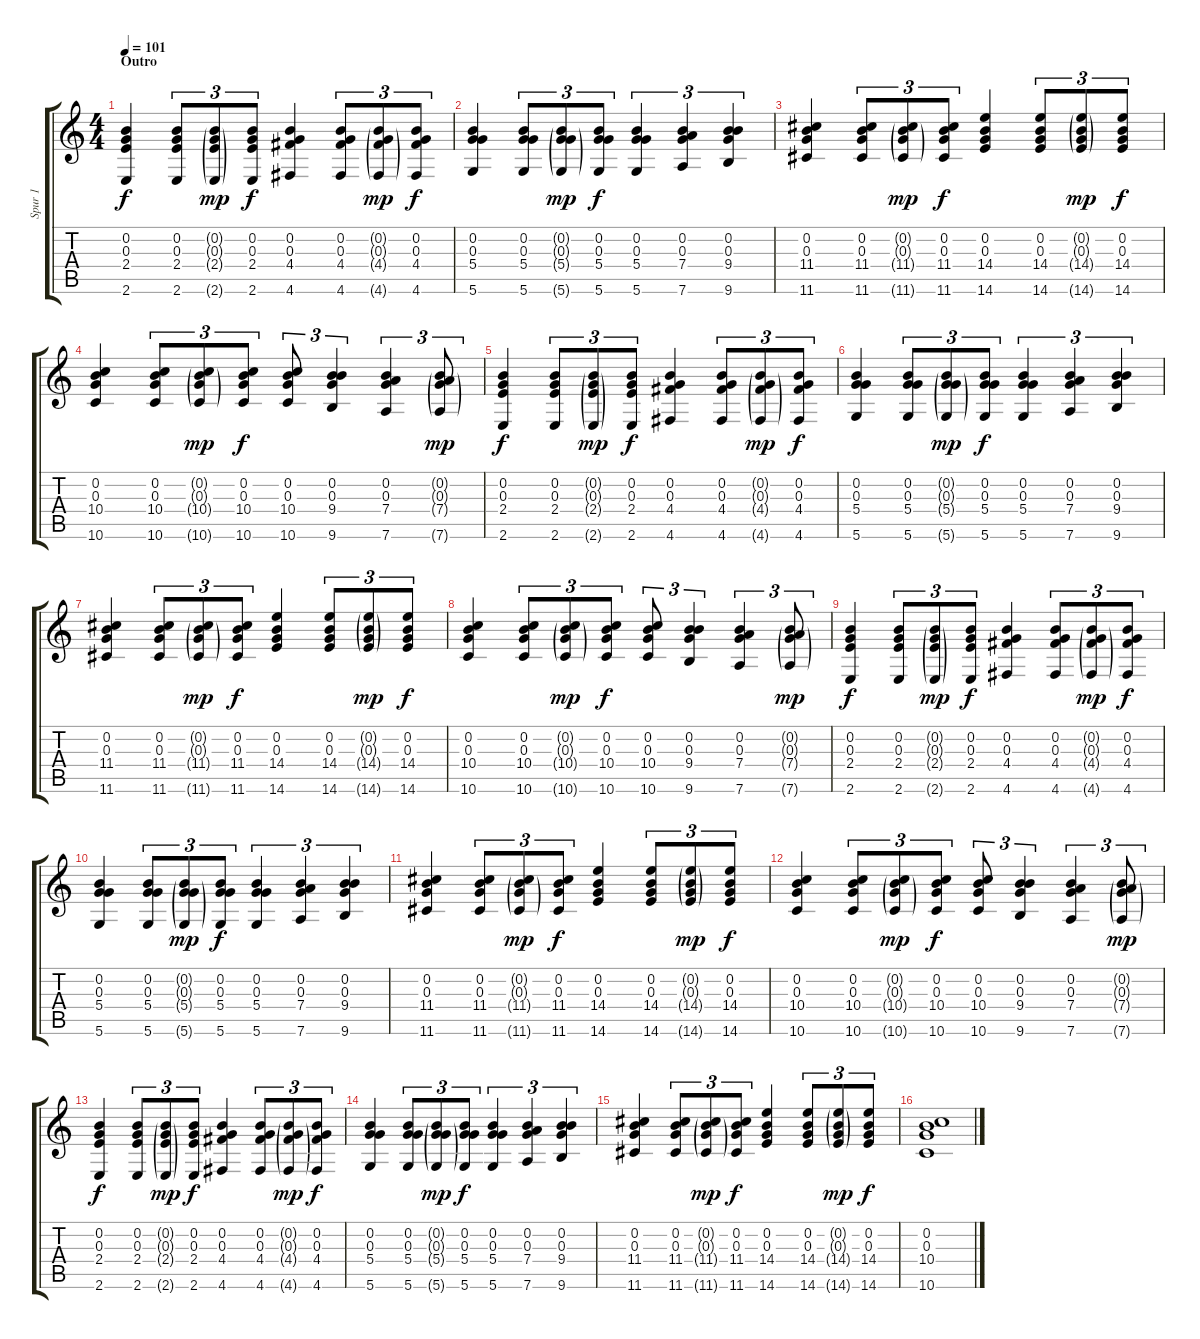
\track ("Spur 1" "Spur 1") {instrument acousticguitarsteel}
\staff {score tabs}
\tuning (D4 B3 G3 D3 G2 D2) {hide}
\ts (4 4)
\section ("" "Outro")
\tempo 101
\clef g2
\ks c
(0.2 0.3 2.4 2.6).4{dy f} (0.2 0.3 2.4 2.6).8{tu (3 2)} (0.2{g} 0.3{g} 2.4{g} 2.6{g}).8{tu (3 2) dy mp} (0.2 0.3 2.4 2.6).8{tu (3 2) dy f} (0.2 0.3 4.4 4.6).4 (0.2 0.3 4.4 4.6).8{tu (3 2)} (0.2{g} 0.3{g} 4.4{g} 4.6{g}).8{tu (3 2) dy mp} (0.2 0.3 4.4 4.6).8{tu (3 2) dy f} |
(0.2 0.3 5.4 5.6).4 (0.2 0.3 5.4 5.6).8{tu (3 2)} (0.2{g} 0.3{g} 5.4{g} 5.6{g}).8{tu (3 2) dy mp} (0.2 0.3 5.4 5.6).8{tu (3 2) dy f} (0.2 0.3 5.4 5.6).4{tu (3 2)} (0.2 0.3 7.4 7.6).4{tu (3 2)} (0.2 0.3 9.4 9.6).4{tu (3 2)} |
(0.2 0.3 11.4 11.6).4 (0.2 0.3 11.4 11.6).8{tu (3 2)} (0.2{g} 0.3{g} 11.4{g} 11.6{g}).8{tu (3 2) dy mp} (0.2 0.3 11.4 11.6).8{tu (3 2) dy f} (0.2 0.3 14.4 14.6).4 (0.2 0.3 14.4 14.6).8{tu (3 2)} (0.2{g} 0.3{g} 14.4{g} 14.6{g}).8{tu (3 2) dy mp} (0.2 0.3 14.4 14.6).8{tu (3 2) dy f} |
(0.2 0.3 10.4 10.6).4 (0.2 0.3 10.4 10.6).8{tu (3 2)} (0.2{g} 0.3{g} 10.4{g} 10.6{g}).8{tu (3 2) dy mp} (0.2 0.3 10.4 10.6).8{tu (3 2) dy f} (0.2 0.3 10.4 10.6).8{tu (3 2)} (0.2 0.3 9.4 9.6).4{tu (3 2)} (0.2 0.3 7.4 7.6).4{tu (3 2)} (0.2{g} 0.3{g} 7.4{g} 7.6{g}).8{tu (3 2) dy mp} |
(0.2 0.3 2.4 2.6).4{dy f} (0.2 0.3 2.4 2.6).8{tu (3 2)} (0.2{g} 0.3{g} 2.4{g} 2.6{g}).8{tu (3 2) dy mp} (0.2 0.3 2.4 2.6).8{tu (3 2) dy f} (0.2 0.3 4.4 4.6).4 (0.2 0.3 4.4 4.6).8{tu (3 2)} (0.2{g} 0.3{g} 4.4{g} 4.6{g}).8{tu (3 2) dy mp} (0.2 0.3 4.4 4.6).8{tu (3 2) dy f} |
(0.2 0.3 5.4 5.6).4 (0.2 0.3 5.4 5.6).8{tu (3 2)} (0.2{g} 0.3{g} 5.4{g} 5.6{g}).8{tu (3 2) dy mp} (0.2 0.3 5.4 5.6).8{tu (3 2) dy f} (0.2 0.3 5.4 5.6).4{tu (3 2)} (0.2 0.3 7.4 7.6).4{tu (3 2)} (0.2 0.3 9.4 9.6).4{tu (3 2)} |
(0.2 0.3 11.4 11.6).4 (0.2 0.3 11.4 11.6).8{tu (3 2)} (0.2{g} 0.3{g} 11.4{g} 11.6{g}).8{tu (3 2) dy mp} (0.2 0.3 11.4 11.6).8{tu (3 2) dy f} (0.2 0.3 14.4 14.6).4 (0.2 0.3 14.4 14.6).8{tu (3 2)} (0.2{g} 0.3{g} 14.4{g} 14.6{g}).8{tu (3 2) dy mp} (0.2 0.3 14.4 14.6).8{tu (3 2) dy f} |
(0.2 0.3 10.4 10.6).4 (0.2 0.3 10.4 10.6).8{tu (3 2)} (0.2{g} 0.3{g} 10.4{g} 10.6{g}).8{tu (3 2) dy mp} (0.2 0.3 10.4 10.6).8{tu (3 2) dy f} (0.2 0.3 10.4 10.6).8{tu (3 2)} (0.2 0.3 9.4 9.6).4{tu (3 2)} (0.2 0.3 7.4 7.6).4{tu (3 2)} (0.2{g} 0.3{g} 7.4{g} 7.6{g}).8{tu (3 2) dy mp} |
(0.2 0.3 2.4 2.6).4{dy f} (0.2 0.3 2.4 2.6).8{tu (3 2)} (0.2{g} 0.3{g} 2.4{g} 2.6{g}).8{tu (3 2) dy mp} (0.2 0.3 2.4 2.6).8{tu (3 2) dy f} (0.2 0.3 4.4 4.6).4 (0.2 0.3 4.4 4.6).8{tu (3 2)} (0.2{g} 0.3{g} 4.4{g} 4.6{g}).8{tu (3 2) dy mp} (0.2 0.3 4.4 4.6).8{tu (3 2) dy f} |
(0.2 0.3 5.4 5.6).4 (0.2 0.3 5.4 5.6).8{tu (3 2)} (0.2{g} 0.3{g} 5.4{g} 5.6{g}).8{tu (3 2) dy mp} (0.2 0.3 5.4 5.6).8{tu (3 2) dy f} (0.2 0.3 5.4 5.6).4{tu (3 2)} (0.2 0.3 7.4 7.6).4{tu (3 2)} (0.2 0.3 9.4 9.6).4{tu (3 2)} |
(0.2 0.3 11.4 11.6).4 (0.2 0.3 11.4 11.6).8{tu (3 2)} (0.2{g} 0.3{g} 11.4{g} 11.6{g}).8{tu (3 2) dy mp} (0.2 0.3 11.4 11.6).8{tu (3 2) dy f} (0.2 0.3 14.4 14.6).4 (0.2 0.3 14.4 14.6).8{tu (3 2)} (0.2{g} 0.3{g} 14.4{g} 14.6{g}).8{tu (3 2) dy mp} (0.2 0.3 14.4 14.6).8{tu (3 2) dy f} |
(0.2 0.3 10.4 10.6).4 (0.2 0.3 10.4 10.6).8{tu (3 2)} (0.2{g} 0.3{g} 10.4{g} 10.6{g}).8{tu (3 2) dy mp} (0.2 0.3 10.4 10.6).8{tu (3 2) dy f} (0.2 0.3 10.4 10.6).8{tu (3 2)} (0.2 0.3 9.4 9.6).4{tu (3 2)} (0.2 0.3 7.4 7.6).4{tu (3 2)} (0.2{g} 0.3{g} 7.4{g} 7.6{g}).8{tu (3 2) dy mp} |
(0.2 0.3 2.4 2.6).4{dy f} (0.2 0.3 2.4 2.6).8{tu (3 2)} (0.2{g} 0.3{g} 2.4{g} 2.6{g}).8{tu (3 2) dy mp} (0.2 0.3 2.4 2.6).8{tu (3 2) dy f} (0.2 0.3 4.4 4.6).4 (0.2 0.3 4.4 4.6).8{tu (3 2)} (0.2{g} 0.3{g} 4.4{g} 4.6{g}).8{tu (3 2) dy mp} (0.2 0.3 4.4 4.6).8{tu (3 2) dy f} |
(0.2 0.3 5.4 5.6).4 (0.2 0.3 5.4 5.6).8{tu (3 2)} (0.2{g} 0.3{g} 5.4{g} 5.6{g}).8{tu (3 2) dy mp} (0.2 0.3 5.4 5.6).8{tu (3 2) dy f} (0.2 0.3 5.4 5.6).4{tu (3 2)} (0.2 0.3 7.4 7.6).4{tu (3 2)} (0.2 0.3 9.4 9.6).4{tu (3 2)} |
(0.2 0.3 11.4 11.6).4 (0.2 0.3 11.4 11.6).8{tu (3 2)} (0.2{g} 0.3{g} 11.4{g} 11.6{g}).8{tu (3 2) dy mp} (0.2 0.3 11.4 11.6).8{tu (3 2) dy f} (0.2 0.3 14.4 14.6).4 (0.2 0.3 14.4 14.6).8{tu (3 2)} (0.2{g} 0.3{g} 14.4{g} 14.6{g}).8{tu (3 2) dy mp} (0.2 0.3 14.4 14.6).8{tu (3 2) dy f} |
(0.2 0.3 10.4 10.6).1
